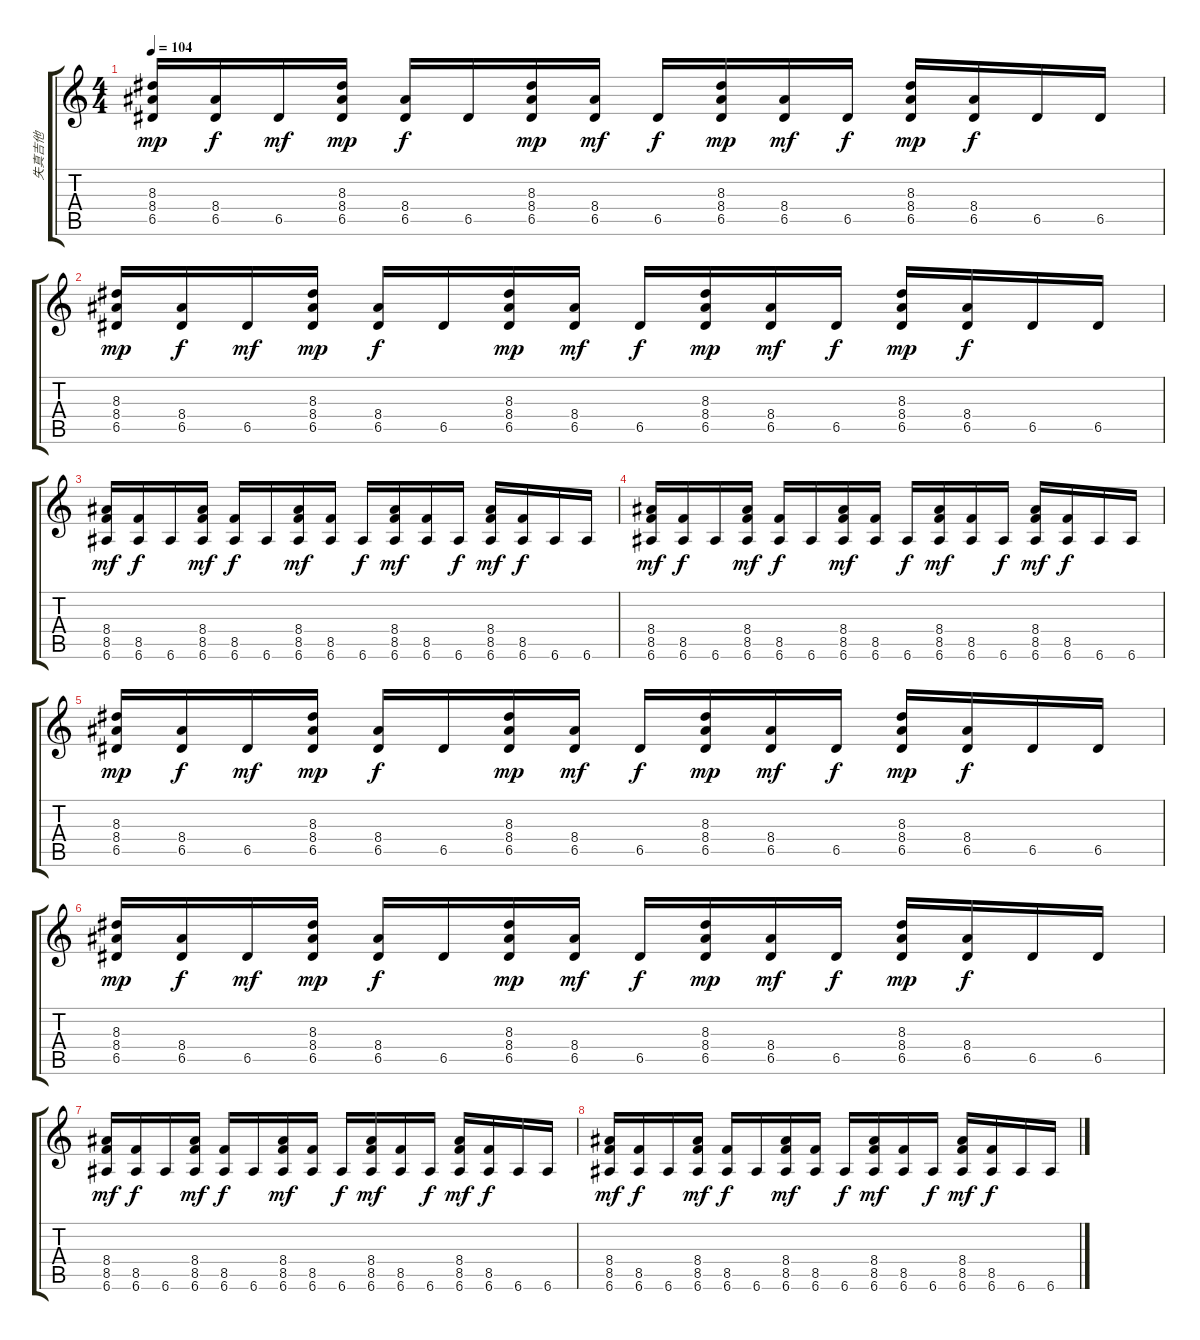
\track ("失真吉他" "失真吉他") {instrument distortionguitar}
\staff {score tabs}
\tuning (E4 B3 G3 D3 A2 E2) {hide}
\ts (4 4)
\tempo 104
\clef g2
\ks c
(8.3 8.4 6.5).16{dy mp} (8.4 6.5).16{dy f} 6.5.16{dy mf} (8.3 8.4 6.5).16{dy mp} (8.4 6.5).16{dy f} 6.5.16 (8.3 8.4 6.5).16{dy mp} (8.4 6.5).16{dy mf} 6.5.16{dy f} (8.3 8.4 6.5).16{dy mp} (8.4 6.5).16{dy mf} 6.5.16{dy f} (8.3 8.4 6.5).16{dy mp} (8.4 6.5).16{dy f} 6.5.16 6.5.16 |
(8.3 8.4 6.5).16{dy mp} (8.4 6.5).16{dy f} 6.5.16{dy mf} (8.3 8.4 6.5).16{dy mp} (8.4 6.5).16{dy f} 6.5.16 (8.3 8.4 6.5).16{dy mp} (8.4 6.5).16{dy mf} 6.5.16{dy f} (8.3 8.4 6.5).16{dy mp} (8.4 6.5).16{dy mf} 6.5.16{dy f} (8.3 8.4 6.5).16{dy mp} (8.4 6.5).16{dy f} 6.5.16 6.5.16 |
(8.4 8.5 6.6).16{dy mf} (8.5 6.6).16{dy f} 6.6.16 (8.4 8.5 6.6).16{dy mf} (8.5 6.6).16{dy f} 6.6.16 (8.4 8.5 6.6).16{dy mf} (8.5 6.6).16 6.6.16{dy f} (8.4 8.5 6.6).16{dy mf} (8.5 6.6).16 6.6.16{dy f} (8.4 8.5 6.6).16{dy mf} (8.5 6.6).16{dy f} 6.6.16 6.6.16 |
(8.4 8.5 6.6).16{dy mf} (8.5 6.6).16{dy f} 6.6.16 (8.4 8.5 6.6).16{dy mf} (8.5 6.6).16{dy f} 6.6.16 (8.4 8.5 6.6).16{dy mf} (8.5 6.6).16 6.6.16{dy f} (8.4 8.5 6.6).16{dy mf} (8.5 6.6).16 6.6.16{dy f} (8.4 8.5 6.6).16{dy mf} (8.5 6.6).16{dy f} 6.6.16 6.6.16 |
(8.3 8.4 6.5).16{dy mp} (8.4 6.5).16{dy f} 6.5.16{dy mf} (8.3 8.4 6.5).16{dy mp} (8.4 6.5).16{dy f} 6.5.16 (8.3 8.4 6.5).16{dy mp} (8.4 6.5).16{dy mf} 6.5.16{dy f} (8.3 8.4 6.5).16{dy mp} (8.4 6.5).16{dy mf} 6.5.16{dy f} (8.3 8.4 6.5).16{dy mp} (8.4 6.5).16{dy f} 6.5.16 6.5.16 |
(8.3 8.4 6.5).16{dy mp} (8.4 6.5).16{dy f} 6.5.16{dy mf} (8.3 8.4 6.5).16{dy mp} (8.4 6.5).16{dy f} 6.5.16 (8.3 8.4 6.5).16{dy mp} (8.4 6.5).16{dy mf} 6.5.16{dy f} (8.3 8.4 6.5).16{dy mp} (8.4 6.5).16{dy mf} 6.5.16{dy f} (8.3 8.4 6.5).16{dy mp} (8.4 6.5).16{dy f} 6.5.16 6.5.16 |
(8.4 8.5 6.6).16{dy mf} (8.5 6.6).16{dy f} 6.6.16 (8.4 8.5 6.6).16{dy mf} (8.5 6.6).16{dy f} 6.6.16 (8.4 8.5 6.6).16{dy mf} (8.5 6.6).16 6.6.16{dy f} (8.4 8.5 6.6).16{dy mf} (8.5 6.6).16 6.6.16{dy f} (8.4 8.5 6.6).16{dy mf} (8.5 6.6).16{dy f} 6.6.16 6.6.16 |
(8.4 8.5 6.6).16{dy mf} (8.5 6.6).16{dy f} 6.6.16 (8.4 8.5 6.6).16{dy mf} (8.5 6.6).16{dy f} 6.6.16 (8.4 8.5 6.6).16{dy mf} (8.5 6.6).16 6.6.16{dy f} (8.4 8.5 6.6).16{dy mf} (8.5 6.6).16 6.6.16{dy f} (8.4 8.5 6.6).16{dy mf} (8.5 6.6).16{dy f} 6.6.16 6.6.16
